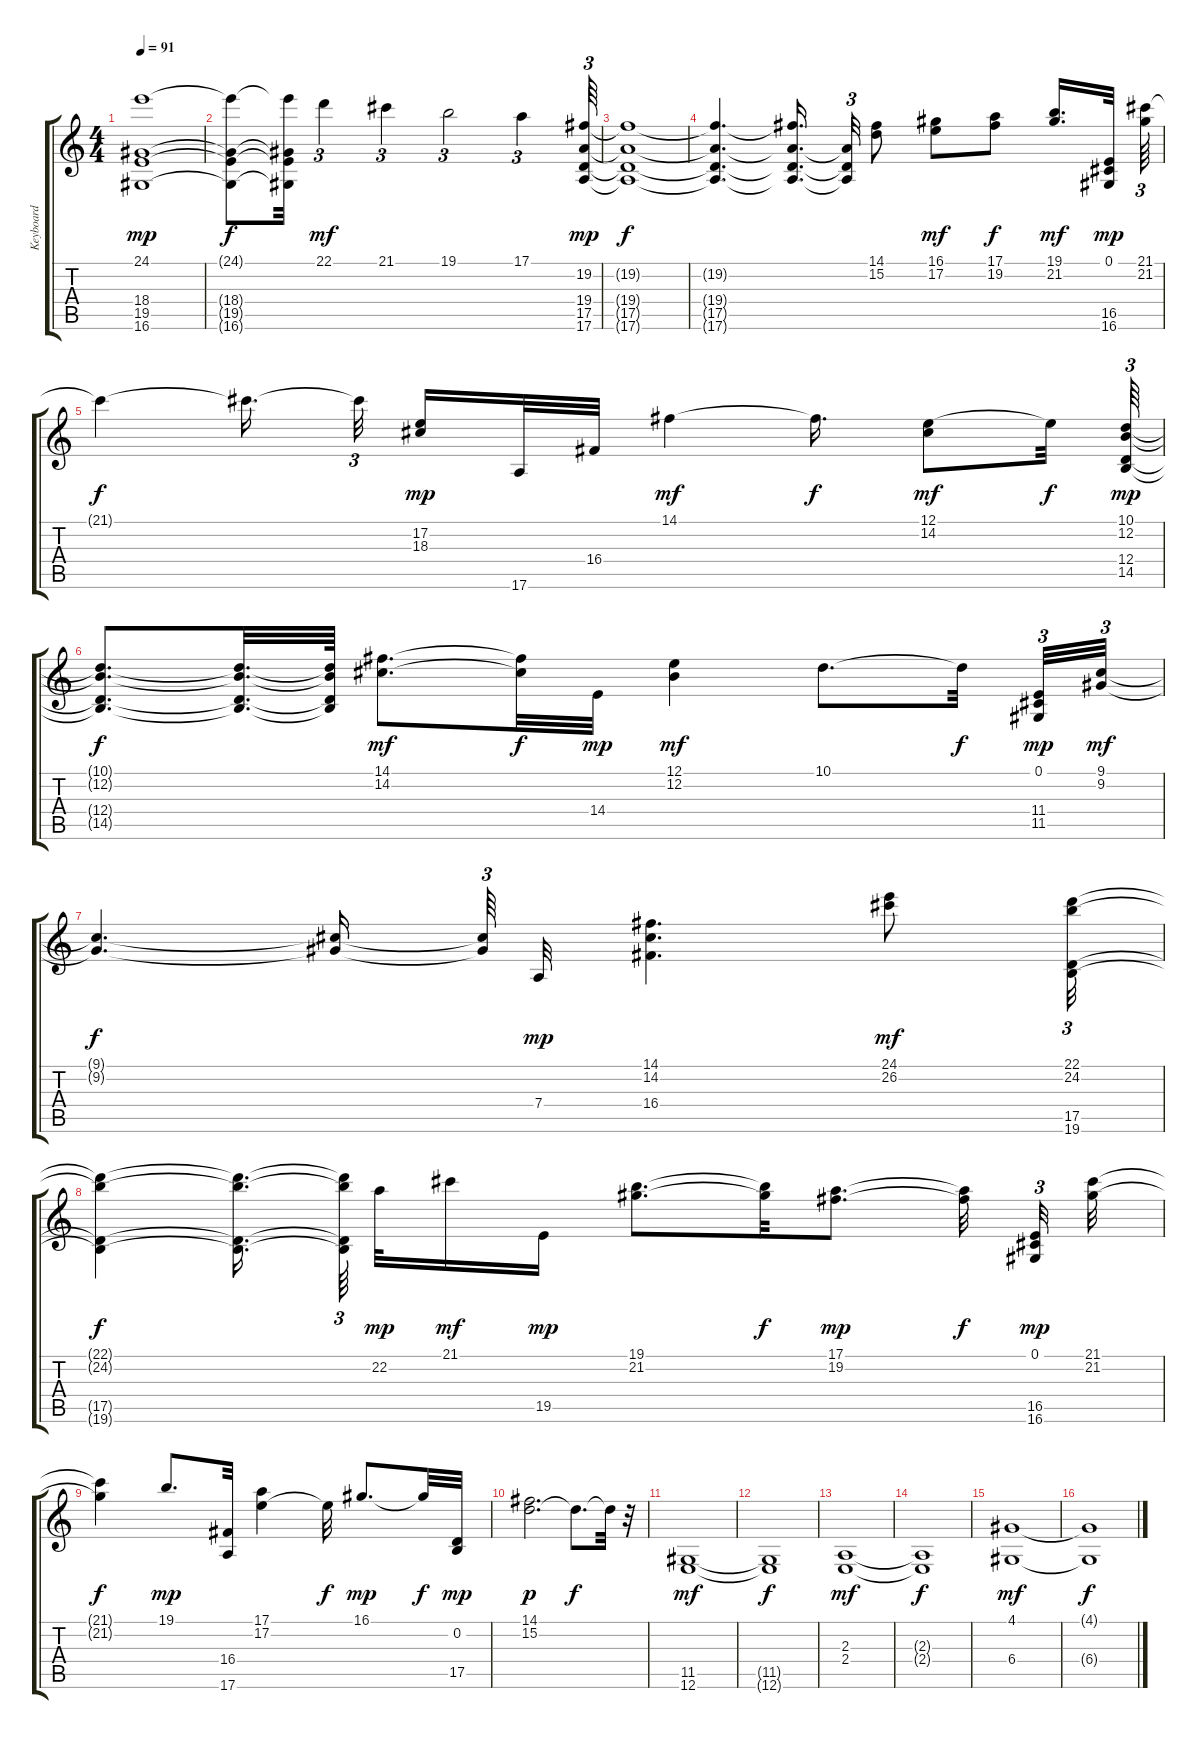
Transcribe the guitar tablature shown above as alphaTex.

\track ("Keyboard " "Keyboard ") {instrument stringensemble2}
\staff {score tabs}
\tuning (E4 B3 G3 D3 A2 E2) {hide}
\ts (4 4)
\tempo 91
\clef g2
\ks c
(24.1 18.4 19.5 16.6).1{dy mp} |
(24.1{t} 18.4{t} 19.5{t} 16.6{t}).8{dy f} (24.1{t} 18.4{t} 19.5{t} 16.6{t}).32 22.1.4{tu (3 2) dy mf} 21.1.4{tu (3 2)} 19.1.2{tu (3 2)} 17.1.4{tu (3 2)} (19.2 19.4 17.5 17.6).64{tu (3 2) dy mp} |
(19.2{t} 19.4{t} 17.5{t} 17.6{t}).1{dy f} |
(19.2{t} 19.4{t} 17.5{t} 17.6{t}).4{d} (19.2{t} 19.4{t} 17.5{t} 17.6{t}).16{d beam splitsecondary} (19.4{t} 17.5{t} 17.6{t}).32{tu (3 2)} (14.1 15.2).8 (16.1 17.2).8{dy mf} (17.1 19.2).8{dy f} (19.1 21.2).16{d dy mf} (0.1 16.5 16.6).32{dy mp} (21.1 21.2).64{tu (3 2)} |
21.1{t}.4{dy f} 21.1{t}.16{d beam splitsecondary} 21.1{t}.32{tu (3 2) beam splitsecondary} (17.2 18.3).16{dy mp} 17.6.32 16.4.32 14.1.4{dy mf} 14.1{t}.16{d dy f} (12.1 14.2).8{dy mf} 12.1{t}.32{dy f} (10.1 12.2 12.4 14.5).64{tu (3 2) dy mp} |
(10.1{t} 12.2{t} 12.4{t} 14.5{t}).8{d dy f} (10.1{t} 12.2{t} 12.4{t} 14.5{t}).32{d} (10.1{t} 12.2{t} 12.4{t} 14.5{t}).64 (14.1 14.2).8{d dy mf} (14.1{t} 14.2{t}).32{dy f} 14.4.32{dy mp} (12.1 12.2).4{dy mf} 10.1.8{d} 10.1{t}.32{dy f beam splitsecondary} (0.1 11.4 11.5).32{tu (3 2) dy mp} (9.1 9.2).32{tu (3 2) dy mf} |
(9.1{t} 9.2{t}).4{d dy f} (9.1{t} 9.2{t}).16{beam splitsecondary} (9.1{t} 9.2{t}).64{tu (3 2)} 7.4.32{dy mp} (14.1 14.2 16.4).4{d} (24.1 26.2).8{dy mf} (22.1 24.2 17.5 19.6).32{tu (3 2)} |
(22.1{t} 24.2{t} 17.5{t} 19.6{t}).4{dy f} (22.1{t} 24.2{t} 17.5{t} 19.6{t}).16{d beam splitsecondary} (22.1{t} 24.2{t} 17.5{t} 19.6{t}).64{tu (3 2) beam splitsecondary} 22.2.32{dy mp} 21.1.16{dy mf} 19.5.16{dy mp} (19.1 21.2).8{d} (19.1{t} 21.2{t}).32{dy f} (17.1 19.2).8{d dy mp} (17.1{t} 19.2{t}).32{dy f beam splitsecondary} (0.1 16.5 16.6).32{tu (3 2) dy mp} (21.1 21.2).32 |
(21.1{t} 21.2{t}).4{dy f} 19.1.8{d dy mp} (16.4 17.6).32 (17.1 17.2).4 17.2{t}.32{dy f} 16.1.8{d dy mp} 16.1{t}.32{dy f} (0.2 17.5).32{dy mp} |
(14.1 15.2).2{d dy p} 15.2{t}.8{d dy f} 15.2{t}.32 r.32 |
(11.5 12.6).1{dy mf} |
(11.5{t} 12.6{t}).1{dy f} |
(2.3 2.4).1{dy mf} |
(2.3{t} 2.4{t}).1{dy f} |
(4.1 6.4).1{dy mf} |
(4.1{t} 6.4{t}).1{dy f}
